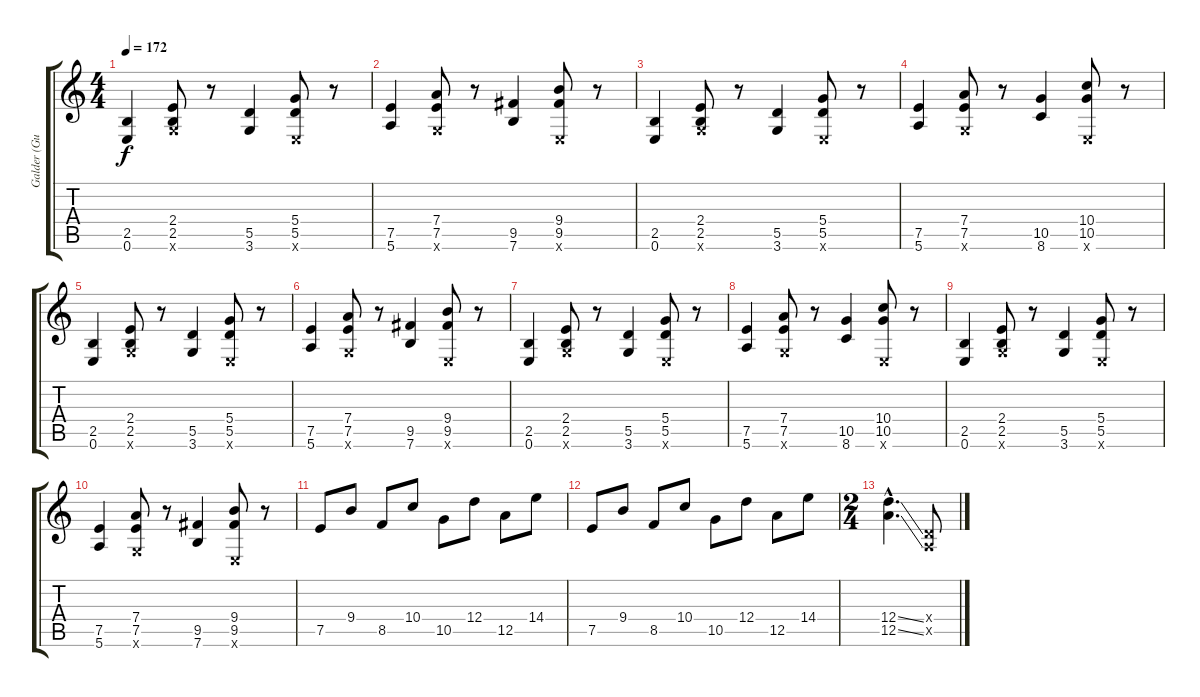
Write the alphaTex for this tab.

\track ("Galder (Guitar1)" "Galder (Gu") {instrument distortionguitar}
\staff {score tabs}
\tuning (E4 B3 G3 D3 A2 E2) {hide}
\ts (4 4)
\tempo 172
\clef g2
\ks c
(2.5 0.6).4{dy f} (2.4 2.5 3.6{x}).8 r.8 (5.5 3.6).4 (5.4 5.5 0.6{x}).8 r.8 |
(7.5 5.6).4 (7.4 7.5 3.6{x}).8 r.8 (9.5 7.6).4 (9.4 9.5 0.6{x}).8 r.8 |
(2.5 0.6).4 (2.4 2.5 3.6{x}).8 r.8 (5.5 3.6).4 (5.4 5.5 0.6{x}).8 r.8 |
(7.5 5.6).4 (7.4 7.5 3.6{x}).8 r.8 (10.5 8.6).4 (10.4 10.5 0.6{x}).8 r.8 |
(2.5 0.6).4 (2.4 2.5 3.6{x}).8 r.8 (5.5 3.6).4 (5.4 5.5 0.6{x}).8 r.8 |
(7.5 5.6).4 (7.4 7.5 3.6{x}).8 r.8 (9.5 7.6).4 (9.4 9.5 0.6{x}).8 r.8 |
(2.5 0.6).4 (2.4 2.5 3.6{x}).8 r.8 (5.5 3.6).4 (5.4 5.5 0.6{x}).8 r.8 |
(7.5 5.6).4 (7.4 7.5 3.6{x}).8 r.8 (10.5 8.6).4 (10.4 10.5 0.6{x}).8 r.8 |
(2.5 0.6).4 (2.4 2.5 3.6{x}).8 r.8 (5.5 3.6).4 (5.4 5.5 0.6{x}).8 r.8 |
(7.5 5.6).4 (7.4 7.5 3.6{x}).8 r.8 (9.5 7.6).4 (9.4 9.5 0.6{x}).8 r.8 |
7.5.8 9.4.8 8.5.8 10.4.8 10.5.8 12.4.8 12.5.8 14.4.8 |
7.5.8 9.4.8 8.5.8 10.4.8 10.5.8 12.4.8 12.5.8 14.4.8 |
\ts (2 4)
(12.4{ss hac} 12.5{ss hac}).4{d} (0.4{x} 0.5{x}).8
